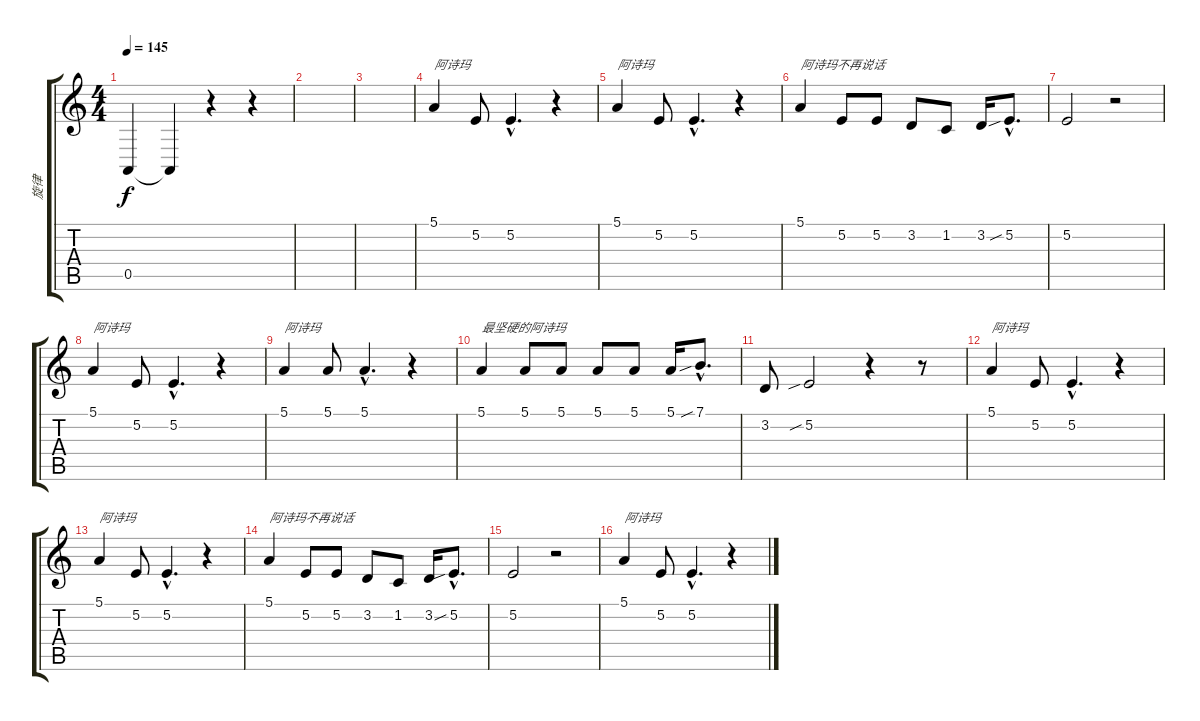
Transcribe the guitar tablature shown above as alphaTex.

\track ("旋律" "旋律") {instrument stringensemble1}
\staff {score tabs}
\tuning (E4 B3 G3 D3 A2 E2) {hide}
\ts (4 4)
\tempo 145
\clef g2
\ks c
0.5{t}.4{dy f} 0.5{t}.4 r.4 r.4 |
|
|
5.1.4{txt "阿诗玛"} 5.2.8 5.2{hac}.4{d} r.4 |
5.1.4{txt "阿诗玛"} 5.2.8 5.2{hac}.4{d} r.4 |
5.1.4{txt "阿诗玛不再说话"} 5.2.8 5.2.8 3.2.8 1.2.8 3.2.16 5.2{sib hac}.8{d} |
5.2.2 r.2 |
5.1.4{txt "阿诗玛"} 5.2.8 5.2{hac}.4{d} r.4 |
5.1.4{txt "阿诗玛"} 5.1.8 5.1{hac}.4{d} r.4 |
5.1.4{txt "最坚硬的阿诗玛"} 5.1.8 5.1.8 5.1.8 5.1.8 5.1.16 7.1{sib hac}.8{d} |
3.2.8 5.2{sib}.2 r.4 r.8 |
5.1.4{txt "阿诗玛"} 5.2.8 5.2{hac}.4{d} r.4 |
5.1.4{txt "阿诗玛"} 5.2.8 5.2{hac}.4{d} r.4 |
5.1.4{txt "阿诗玛不再说话"} 5.2.8 5.2.8 3.2.8 1.2.8 3.2.16 5.2{sib hac}.8{d} |
5.2.2 r.2 |
5.1.4{txt "阿诗玛"} 5.2.8 5.2{hac}.4{d} r.4
